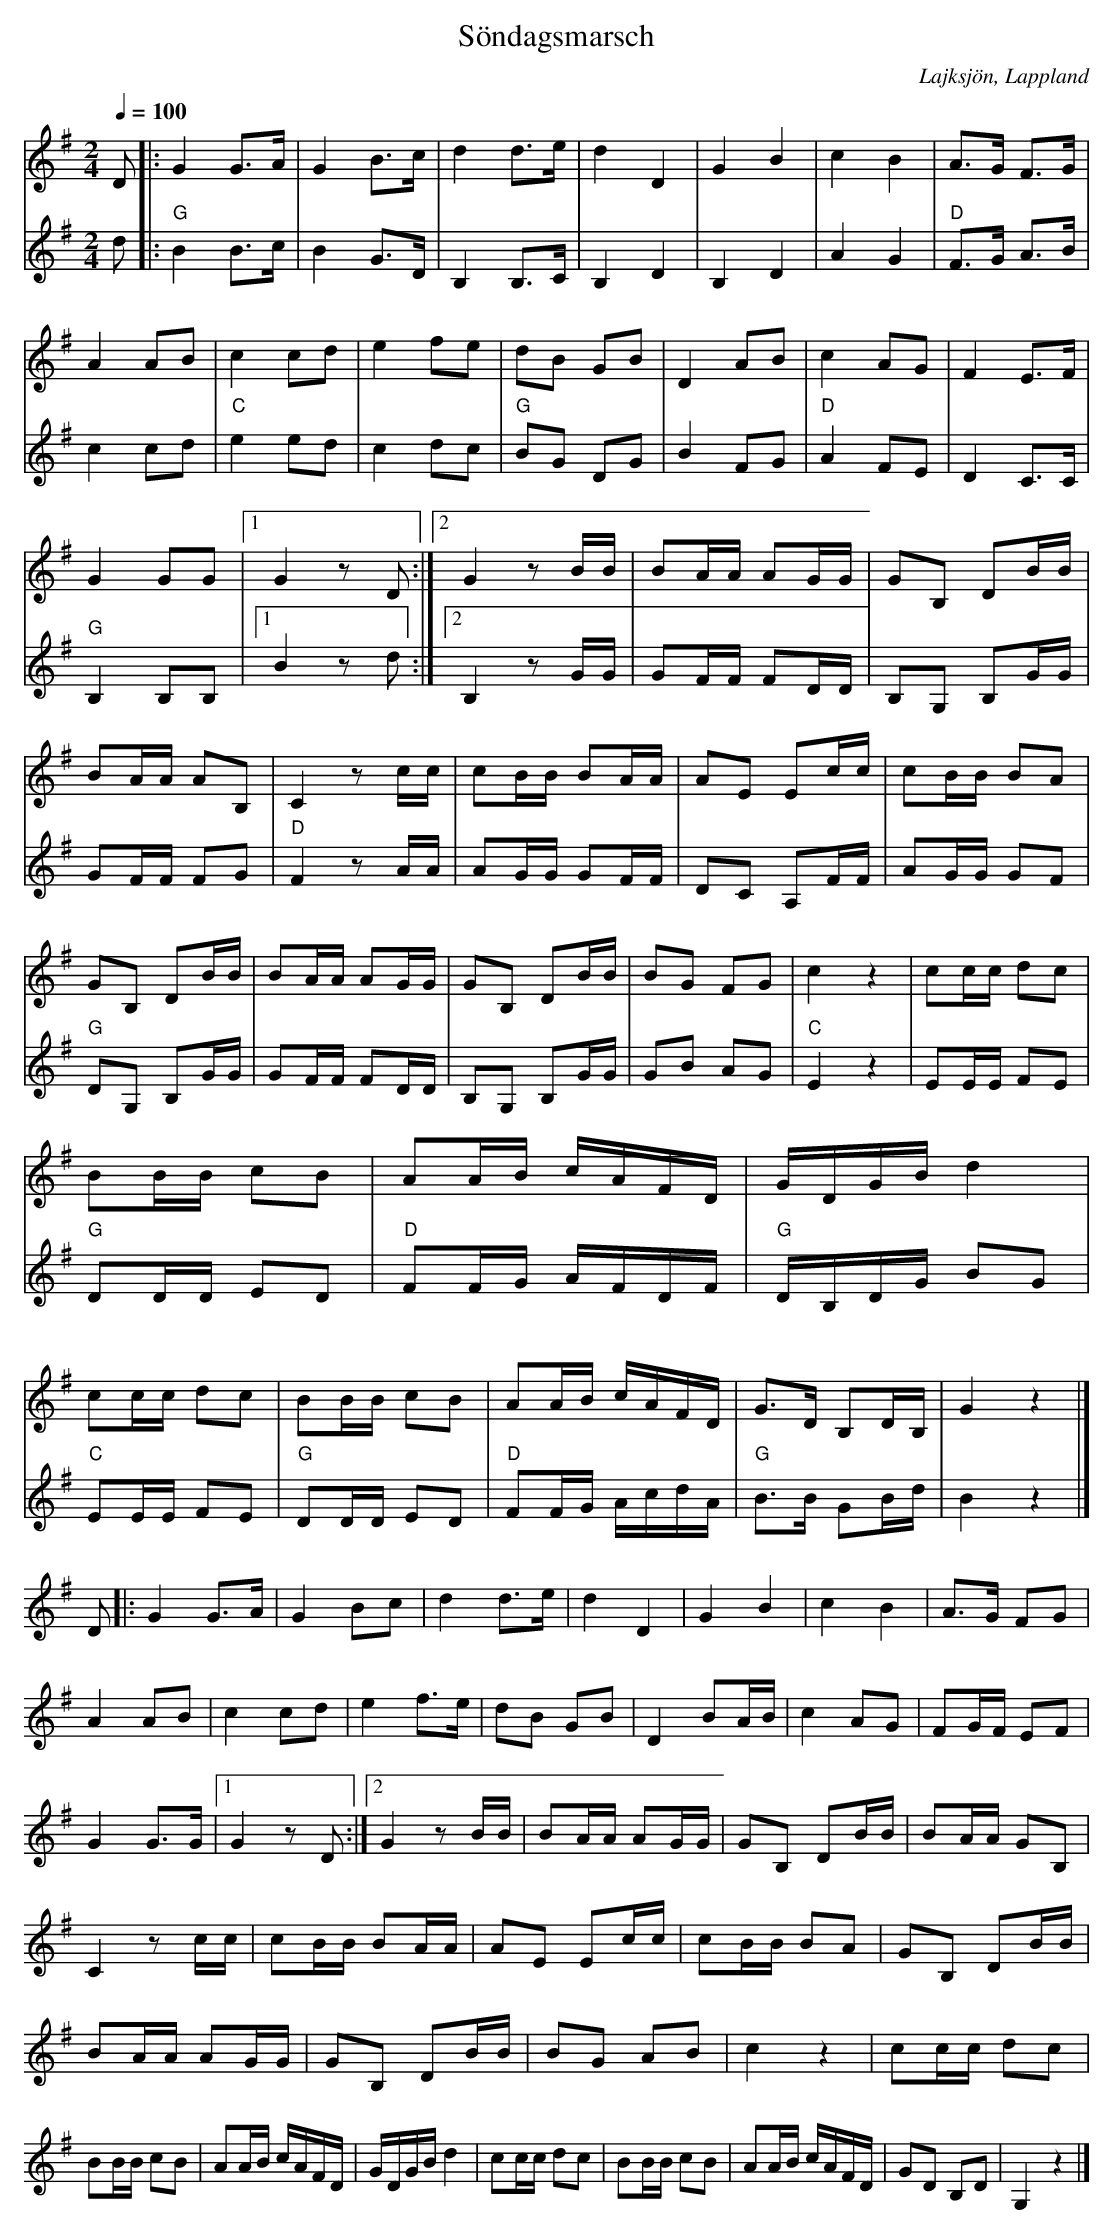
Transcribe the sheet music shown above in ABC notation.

X:1
T:Söndagsmarsch
O:Lajksjön, Lappland
Q:1/4=100
M:2/4
L:1/16
K:G
V:1
D2|:G4 G3A|G4 B3c|d4 d3e|d4 D4|G4 B4|c4 B4|A3G F3G|A4 A2B2|c4 c2d2|e4 f2e2|d2B2 G2B2|D4 A2B2|c4 A2G2|F4 E3F|G4 G2G2|1 G4 z2 D2:|2 G4 z2 BB| B2AA A2GG | G2B,2 D2BB| B2AA A2B,2| C4 z2 cc|c2BB B2AA| A2E2 E2cc| c2BB B2A2 | G2B,2 D2BB| B2AA A2GG|G2B,2 D2BB| B2G2 F2G2|c4 z4| c2cc d2c2|B2BB c2B2|A2AB cAFD|GDGB d4| c2cc d2c2|B2BB c2B2|A2AB cAFD| G3D B,2DB,|G4 z4 |]
V:2
d2|:"G" B4 B3c|B4 G3D|B,4 B,3C|B,4 D4| B,4 D4| A4 G4|"D" F3G A3B| c4 c2d2|"C" e4 e2d2| c4 d2c2|"G" B2G2 D2G2 |B4 F2G2|"D" A4 F2E2| D4 C3C |"G" B,4 B,2B,2 |1 B4 z2 d2:|2 B,4 z2 GG| G2FF F2DD | B,2G,2 B,2GG| G2FF F2G2|"D" F4 z2 AA| A2GG G2FF| D2C2 A,2FF| A2GG G2F2|"G" D2G,2 B,2GG|G2FF F2DD|B,2G,2 B,2GG|G2B2 A2G2|"C" E4 z4| E2EE F2E2|"G" D2DD E2D2|"D" F2FG AFDF|"G" DB,DG B2G2|"C" E2EE F2E2|"G" D2DD E2D2|"D" F2FG AcdA|"G" B3B G2Bd| B4 z4|]
V:1
D2|:G4 G3A|G4 B2c2|d4 d3e|d4 D4|G4 B4|c4 B4|A3G F2G2|A4 A2B2|c4 c2d2|e4 f3e|d2B2 G2B2|D4 B2AB|c4 A2G2|F2GF E2F2|G4 G3G|1 G4 z2 D2:|2 G4 z2 BB| B2AA A2GG | G2B,2 D2BB| B2AA G2B,2| C4 z2 cc|c2BB B2AA| A2E2 E2cc| c2BB B2A2 | G2B,2 D2BB| B2AA A2GG|G2B,2 D2BB| B2G2 A2B2|c4 z4| c2cc d2c2|B2BB c2B2|A2AB cAFD|GDGB d4| c2cc d2c2|B2BB c2B2|A2AB cAFD| G2D2 B,2D2|G,4 z4 |]
